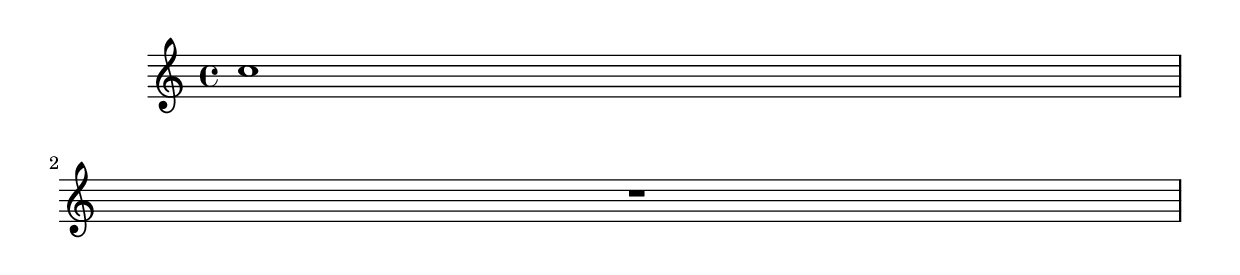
\version "2.3.22"
\header {

    texidoc = "There are both long and short instrument names.
Engraving instrument names should not be confused by the
multimeasure rests. "

}

\score{
    \context Staff <<
	\set Staff.instrument = "instrument"
	\set Staff.instr = "instr"
	{c''1 \break R1 }
    >>
    \layout {
	raggedright = ##t
	\context {
	    \Staff
	    \consists Instrument_name_engraver

	}
    }
}



